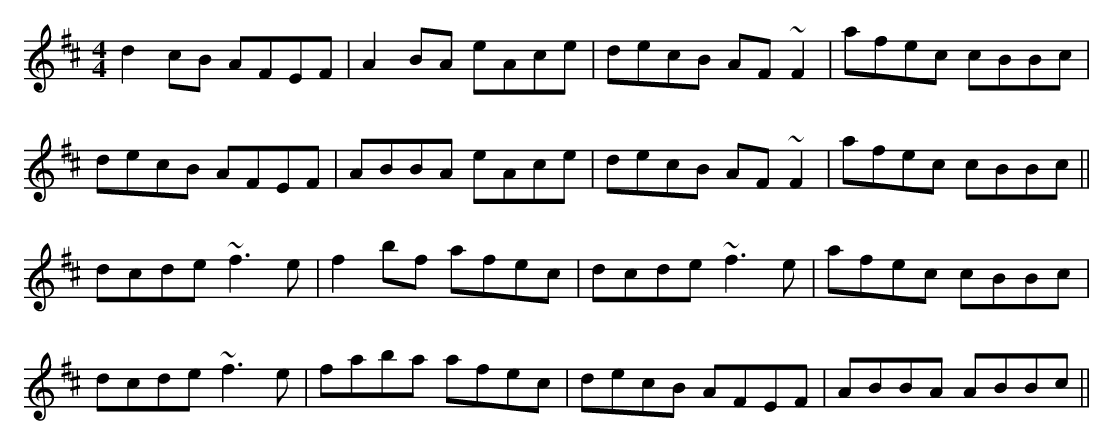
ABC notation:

X:1
M:4/4
K:Bmin
d2cB AFEF|A2BA eAce|decB AF~F2|afec cBBc|
decB AFEF|ABBA eAce|decB AF~F2|afec cBBc||
dcde ~f3e|f2bf afec|dcde ~f3e|afec cBBc|
dcde ~f3e|faba afec|decB AFEF|ABBA ABBc||
